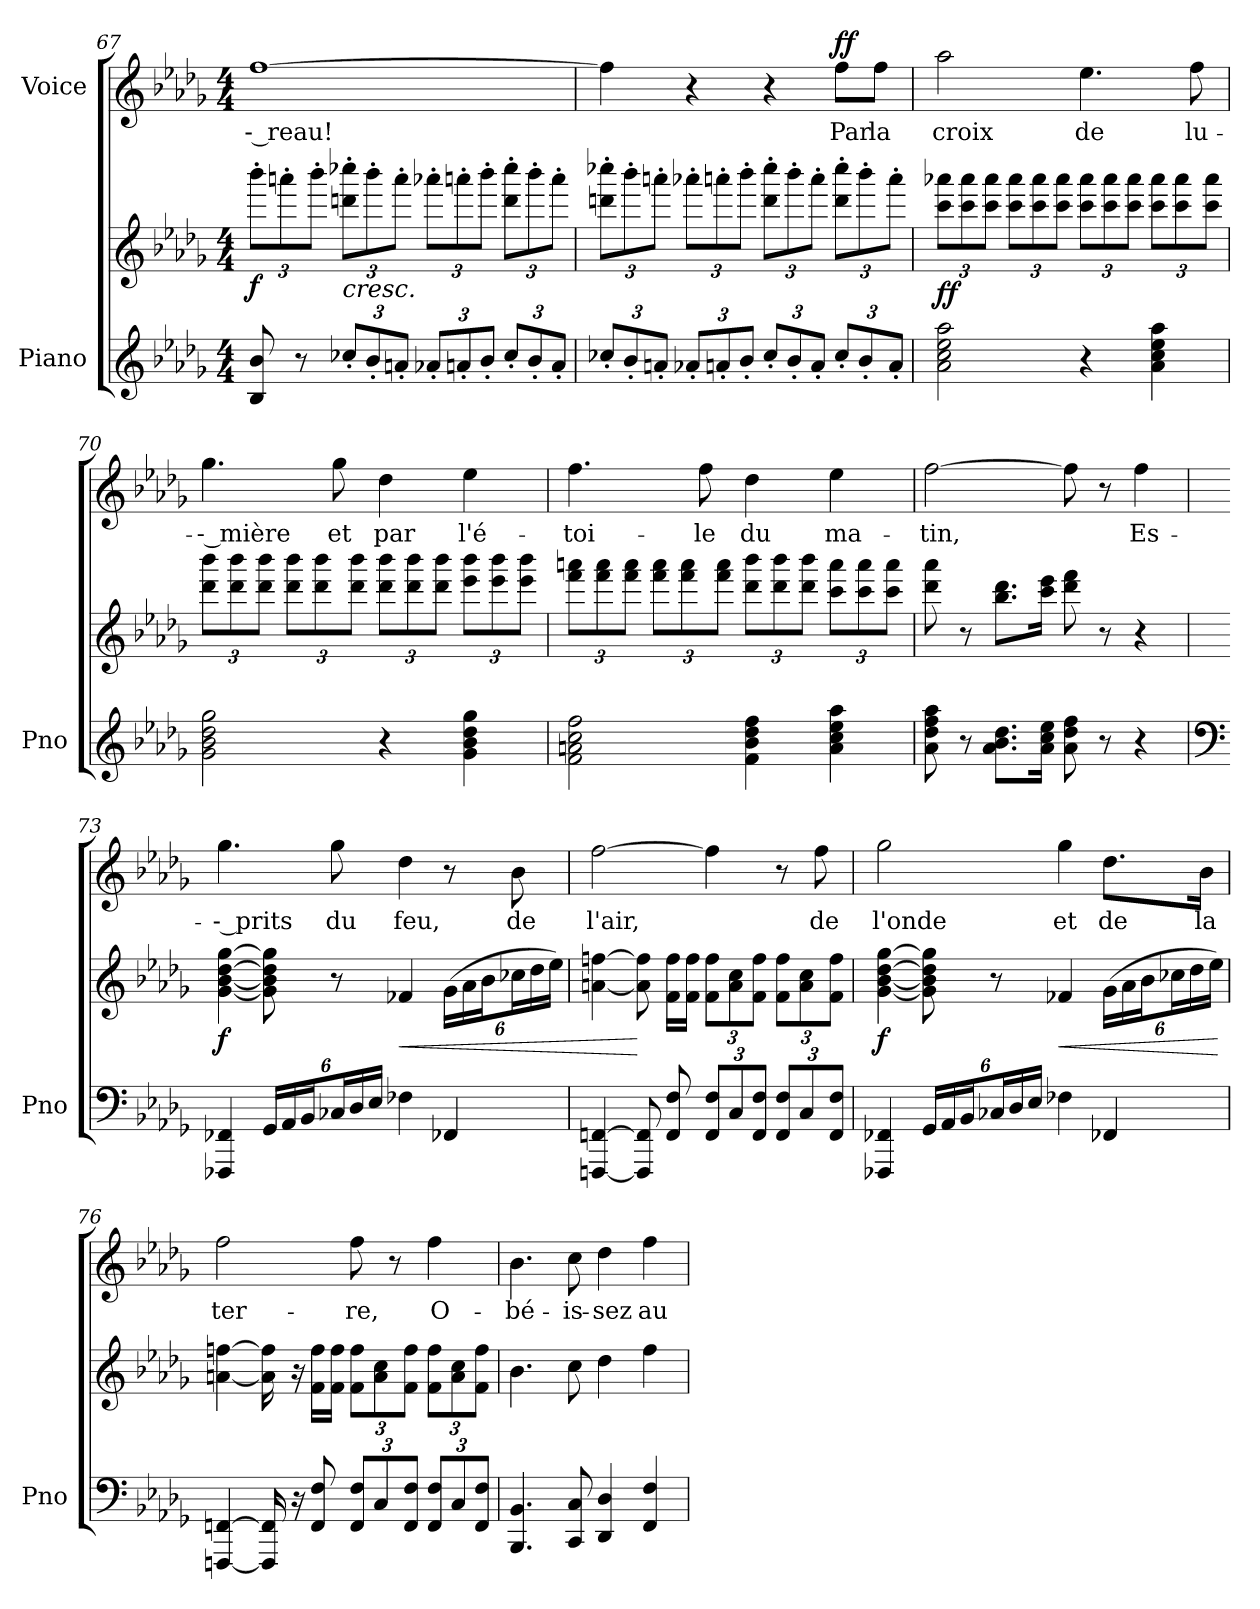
**kern	**kern	**dynam	**kern	**text	**dynam
*part2	*part2	*part2	*part1	*part1	*part1
*staff3	*staff2	*staff2/3	*staff1	*staff1	*staff1
*I"Piano	*	*	*I"Voice	*	*
*I'Pno	*	*	*	*	*
!!LO:LB:g=z
*clefG2	*clefG2	*	*clefG2	*	*
*k[b-e-a-d-g-]	*k[b-e-a-d-g-]	*	*k[b-e-a-d-g-]	*	*
*M4/4	*M4/4	*	*M4/4	*	*
*	*Xbrackettup	*	*	*	*
=67	=67	=67	=67	=67	=67
!	!	!LO:DY:b	!	!LO:LY:b	!
8B-/ 8b-/	12bbb-'\L	f	[1ff	-- reau!	.
.	12aaan'\	.	.	.	.
8r	.	.	.	.	.
.	12bbb-'\J	.	.	.	.
*Xbrackettup	*	*	*	*	*
!	!LO:TX:b:i:t=cresc.	!	!	!	!
12cc-X'/L	12dddn\' 12cccc-X\'L	.	.	.	.
12b-'/	12bbb-'\	.	.	.	.
12an'/J	12aaa'\J	.	.	.	.
12a-X'/L	12aaa-X'\L	.	.	.	.
12an'/	12aaan'\	.	.	.	.
12b-'/J	12bbb-'\J	.	.	.	.
12cc-'/L	12ddd\' 12cccc-\'L	.	.	.	.
12b-'/	12bbb-'\	.	.	.	.
12a'/J	12aaa'\J	.	.	.	.
=68	=68	=68	=68	=68	=68
12cc-X'/L	12dddn\' 12cccc-X\'L	.	4ff\]	.	.
12b-'/	12bbb-'\	.	.	.	.
12an'/J	12aaan'\J	.	.	.	.
12a-X'/L	12aaa-X'\L	.	4r	.	.
12an'/	12aaan'\	.	.	.	.
12b-'/J	12bbb-'\J	.	.	.	.
12cc-'/L	12ddd\' 12cccc-\'L	.	4r	.	.
12b-'/	12bbb-'\	.	.	.	.
12a'/J	12aaa'\J	.	.	.	.
!	!	!	!	!LO:LY:b	!LO:DY:a
12cc-'/L	12ddd\' 12cccc-\'L	.	8ff\L	Par	ff
12b-'/	12bbb-'\	.	.	.	.
!	!	!	!	!LO:LY:b	!
.	.	.	8ff\J	la	.
12a'/J	12aaa'\J	.	.	.	.
!!LO:LB:g=z
=69	=69	=69	=69	=69	=69
!	!	!LO:DY:b	!	!LO:LY:b	!
2a-\ 2cc\ 2ee-\ 2aa-\	12ccc\ 12aaa-X\L	ff	2aa-\	croix	.
.	12ccc\ 12aaa-\	.	.	.	.
.	12ccc\ 12aaa-\J	.	.	.	.
.	12ccc\ 12aaa-\L	.	.	.	.
.	12ccc\ 12aaa-\	.	.	.	.
.	12ccc\ 12aaa-\J	.	.	.	.
!	!	!	!	!LO:LY:b	!
4r	12ccc\ 12aaa-\L	.	4.ee-\	de	.
.	12ccc\ 12aaa-\	.	.	.	.
.	12ccc\ 12aaa-\J	.	.	.	.
4a-\ 4cc\ 4ee-\ 4aa-\	12ccc\ 12aaa-\L	.	.	.	.
.	12ccc\ 12aaa-\	.	.	.	.
!	!	!	!	!LO:LY:b	!
.	.	.	8ff\	lu-	.
.	12ccc\ 12aaa-\J	.	.	.	.
!!LO:PB:g=z
=70	=70	=70	=70	=70	=70
!	!	!	!	!LO:LY:b	!
2g-\ 2b-\ 2dd-\ 2gg-\	12ddd-\ 12bbb-\L	.	4.gg-\	-- mière	.
.	12ddd-\ 12bbb-\	.	.	.	.
.	12ddd-\ 12bbb-\J	.	.	.	.
.	12ddd-\ 12bbb-\L	.	.	.	.
.	12ddd-\ 12bbb-\	.	.	.	.
!	!	!	!	!LO:LY:b	!
.	.	.	8gg-\	et	.
.	12ddd-\ 12bbb-\J	.	.	.	.
!	!	!	!	!LO:LY:b	!
4r	12ddd-\ 12bbb-\L	.	4dd-\	par	.
.	12ddd-\ 12bbb-\	.	.	.	.
.	12ddd-\ 12bbb-\J	.	.	.	.
!	!	!	!	!LO:LY:b	!
4g-\ 4b-\ 4dd-\ 4gg-\	12eee-\ 12bbb-\L	.	4ee-\	l'é-	.
.	12eee-\ 12bbb-\	.	.	.	.
.	12eee-\ 12bbb-\J	.	.	.	.
=71	=71	=71	=71	=71	=71
!	!	!	!	!LO:LY:b	!
2f\ 2an\ 2cc\ 2ff\	12fff\ 12aaan\L	.	4.ff\	-toi-	.
.	12fff\ 12aaa\	.	.	.	.
.	12fff\ 12aaa\J	.	.	.	.
.	12fff\ 12aaa\L	.	.	.	.
.	12fff\ 12aaa\	.	.	.	.
!	!	!	!	!LO:LY:b	!
.	.	.	8ff\	-le	.
.	12fff\ 12aaa\J	.	.	.	.
!	!	!	!	!LO:LY:b	!
4f\ 4b-\ 4dd-\ 4ff\	12ddd-\ 12bbb-\L	.	4dd-\	du	.
.	12ddd-\ 12bbb-\	.	.	.	.
.	12ddd-\ 12bbb-\J	.	.	.	.
!	!	!	!	!LO:LY:b	!
4a\ 4cc\ 4ee-\ 4aa-\	12ccc\ 12aaa\L	.	4ee-\	ma-	.
.	12ccc\ 12aaa\	.	.	.	.
.	12ccc\ 12aaa\J	.	.	.	.
=72	=72	=72	=72	=72	=72
!	!	!	!	!LO:LY:b	!
8a-\ 8dd-\ 8ff\ 8aa-\	8ddd-\ 8aaa-\	.	[2ff\	-tin,	.
8r	8r	.	.	.	.
8.a-\ 8.b-\ 8.dd-\L	8.bb-\ 8.ddd-\L	.	.	.	.
16a-\ 16cc\ 16ee-\Jk	16ccc\ 16eee-\Jk	.	.	.	.
8a-\ 8dd-\ 8ff\	8ddd-\ 8fff\	.	8ff\]	.	.
8r	8r	.	8r	.	.
!	!	!	!	!LO:LY:b	!
4r	4r	.	4ff\	Es-	.
!!LO:LB:g=z
=73	=73	=73	=73	=73	=73
*clefF4	*	*	*	*	*
!	!	!LO:DY:b	!	!LO:LY:b	!
4FFF-X/ 4FF-X/	[4g-\ [4b-\ [4dd-\ [4gg-\	f	4.gg-\	-- prits	.
*brackettup	*	*	*	*	*
24GG-/LL	8g-\] 8b-\] 8dd-\] 8gg-\]	.	.	.	.
24AA-/	.	.	.	.	.
24BB-/J	.	.	.	.	.
!	!	!	!	!LO:LY:b	!
24C-X/L	8r	.	8gg-\	du	.
24D-/	.	.	.	.	.
24E-/JJ	.	.	.	.	.
!	!	!LO:HP:b	!	!LO:LY:b	!
4F-X\	4f-X/	<	4dd-\	feu,	.
*	*brackettup	*	*	*	*
4FF-X/	(24g-\LL	.	8r	.	.
.	24a-\	.	.	.	.
.	24b-\J	.	.	.	.
!	!	!	!	!LO:LY:b	!
.	24cc-X\L	.	8b-\	de	.
.	24dd-\	.	.	.	.
.	24ee-\JJ)	.	.	.	.
=74	=74	=74	=74	=74	=74
!	!	!	!	!LO:LY:b	!
[4FFFn/ [4FFn/	[4an\ [4ffn\	.	[2ff\	l'air,	.
8FFF/] 8FF/]	8a\] 8ff\]	[	.	.	.
8FF/ 8F/	16f\ 16ff\LL	.	.	.	.
.	16f\ 16ff\JJ	.	.	.	.
*Xbrackettup	*	*	*	*	*
12FF/ 12F/L	12f\ 12ff\L	.	4ff\]	.	.
12C/	12a\ 12cc\	.	.	.	.
12FF/ 12F/J	12f\ 12ff\J	.	.	.	.
12FF/ 12F/L	12f\ 12ff\L	.	8r	.	.
12C/	12a\ 12cc\	.	.	.	.
!	!	!	!	!LO:LY:b	!
.	.	.	8ff\	de	.
12FF/ 12F/J	12f\ 12ff\J	.	.	.	.
!!LO:LB:g=z
=75	=75	=75	=75	=75	=75
!	!	!LO:DY:b	!	!LO:LY:b	!
4FFF-X/ 4FF-X/	[4g-\ [4b-\ [4dd-\ [4gg-\	f	2gg-\	l'onde	.
24GG-/LL	8g-\] 8b-\] 8dd-\] 8gg-\]	.	.	.	.
24AA-/	.	.	.	.	.
24BB-/J	.	.	.	.	.
24C-X/L	8r	.	.	.	.
24D-/	.	.	.	.	.
24E-/JJ	.	.	.	.	.
!	!	!LO:HP:b	!	!LO:LY:b	!
4F-X\	4f-X/	<	4gg-\	et	.
!	!	!	!	!LO:LY:b	!
4FF-X/	(24g-\LL	.	8.dd-\L	de	.
.	24a-\	.	.	.	.
.	24b-\J	.	.	.	.
.	24cc-X\L	.	.	.	.
.	24dd-\	.	.	.	.
!	!	!	!	!LO:LY:b	!
.	.	.	16b-\Jk	la	.
.	24ee-\JJ)	.	.	.	.
.	.	[	.	.	.
!!LO:PB:g=z
=76	=76	=76	=76	=76	=76
!	!	!	!	!LO:LY:b	!
[4FFFn/ [4FFn/	[4an\ [4ffn\	.	2ff\	ter-	.
16FFF/] 16FF/]	16a\] 16ff\]	.	.	.	.
16r	16r	.	.	.	.
8FF/ 8F/	16f\ 16ff\LL	.	.	.	.
.	16f\ 16ff\JJ	.	.	.	.
*brackettup	*	*	*	*	*
!	!	!	!	!LO:LY:b	!
12FF/ 12F/L	12f\ 12ff\L	.	8ff\	-re,	.
12C/	12a\ 12cc\	.	.	.	.
.	.	.	8r	.	.
12FF/ 12F/J	12f\ 12ff\J	.	.	.	.
!	!	!	!	!LO:LY:b	!
12FF/ 12F/L	12f\ 12ff\L	.	4ff\	O-	.
12C/	12a\ 12cc\	.	.	.	.
12FF/ 12F/J	12f\ 12ff\J	.	.	.	.
=77	=77	=77	=77	=77	=77
!	!	!LO:DY:b	!	!LO:LY:b	!
!	!	!LO:DY:n=1:b	!	!	!
4.BBB-/ 4.BB-/	4.b-\	other-dynamics f	4.b-\	-bé-	.
!	!	!	!	!LO:LY:b	!
8CC/ 8C/	8cc\	.	8cc\	-is-	.
!	!	!	!	!LO:LY:b	!
4DD-/ 4D-/	4dd-\	.	4dd-\	-sez	.
!	!	!	!	!LO:LY:b	!
4FF/ 4F/	4ff\	.	4ff\	au	.
=	=	=	=	=	=
*-	*-	*-	*-	*-	*-
